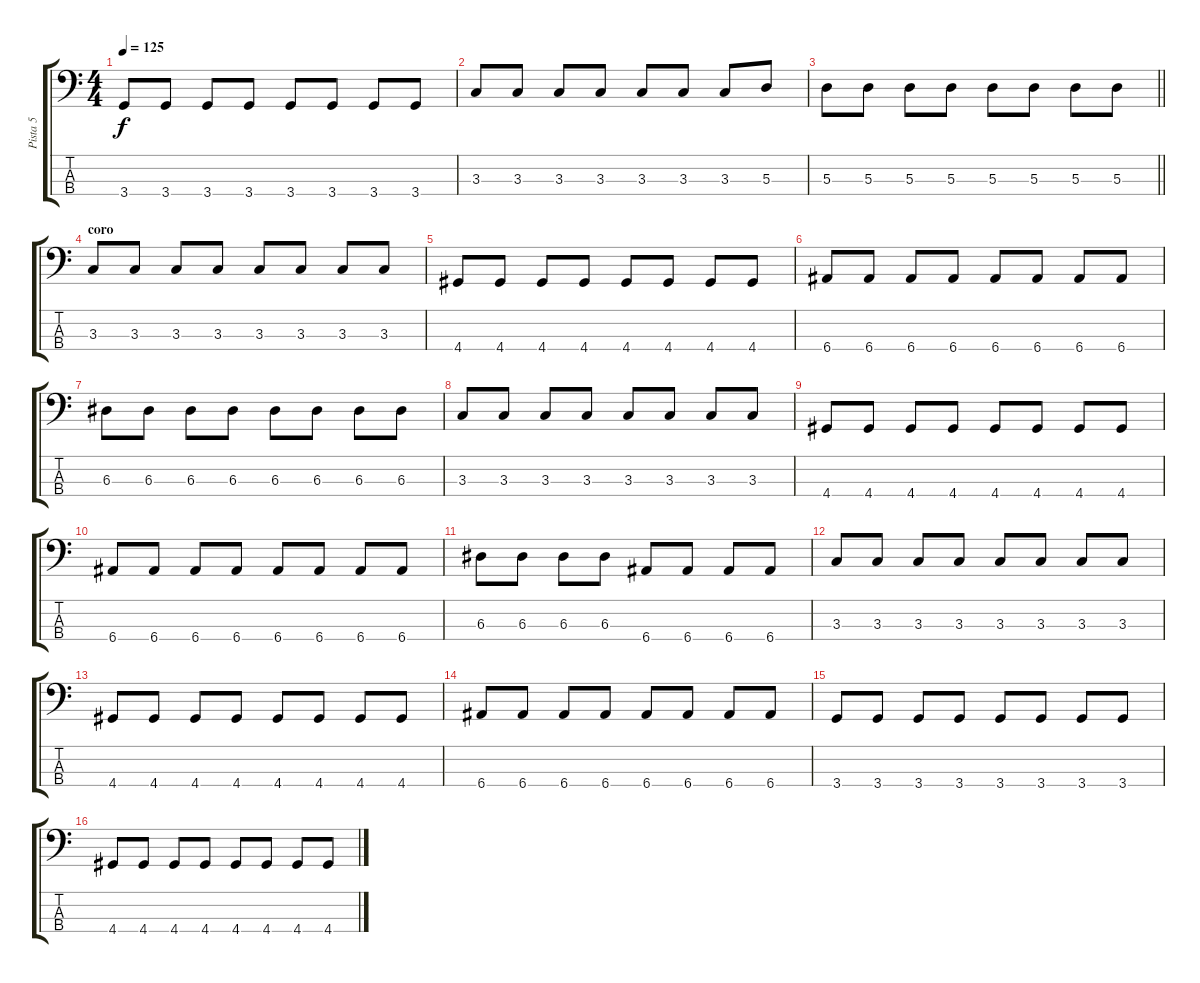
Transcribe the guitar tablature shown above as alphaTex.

\track ("Pista 5" "Pista 5") {instrument electricbassfinger}
\staff {score tabs}
\tuning (G2 D2 A1 E1) {hide}
\ts (4 4)
\tempo 125
\clef f4
\ks c
3.4.8{dy f} 3.4.8 3.4.8 3.4.8 3.4.8 3.4.8 3.4.8 3.4.8 |
3.3.8 3.3.8 3.3.8 3.3.8 3.3.8 3.3.8 3.3.8 5.3.8 |
\barLineRight lightlight
5.3.8 5.3.8 5.3.8 5.3.8 5.3.8 5.3.8 5.3.8 5.3.8 |
\section ("" "coro")
3.3.8 3.3.8 3.3.8 3.3.8 3.3.8 3.3.8 3.3.8 3.3.8 |
4.4.8 4.4.8 4.4.8 4.4.8 4.4.8 4.4.8 4.4.8 4.4.8 |
6.4.8 6.4.8 6.4.8 6.4.8 6.4.8 6.4.8 6.4.8 6.4.8 |
6.3.8 6.3.8 6.3.8 6.3.8 6.3.8 6.3.8 6.3.8 6.3.8 |
3.3.8 3.3.8 3.3.8 3.3.8 3.3.8 3.3.8 3.3.8 3.3.8 |
4.4.8 4.4.8 4.4.8 4.4.8 4.4.8 4.4.8 4.4.8 4.4.8 |
6.4.8 6.4.8 6.4.8 6.4.8 6.4.8 6.4.8 6.4.8 6.4.8 |
6.3.8 6.3.8 6.3.8 6.3.8 6.4.8 6.4.8 6.4.8 6.4.8 |
3.3.8 3.3.8 3.3.8 3.3.8 3.3.8 3.3.8 3.3.8 3.3.8 |
4.4.8 4.4.8 4.4.8 4.4.8 4.4.8 4.4.8 4.4.8 4.4.8 |
6.4.8 6.4.8 6.4.8 6.4.8 6.4.8 6.4.8 6.4.8 6.4.8 |
3.4.8 3.4.8 3.4.8 3.4.8 3.4.8 3.4.8 3.4.8 3.4.8 |
4.4.8 4.4.8 4.4.8 4.4.8 4.4.8 4.4.8 4.4.8 4.4.8
